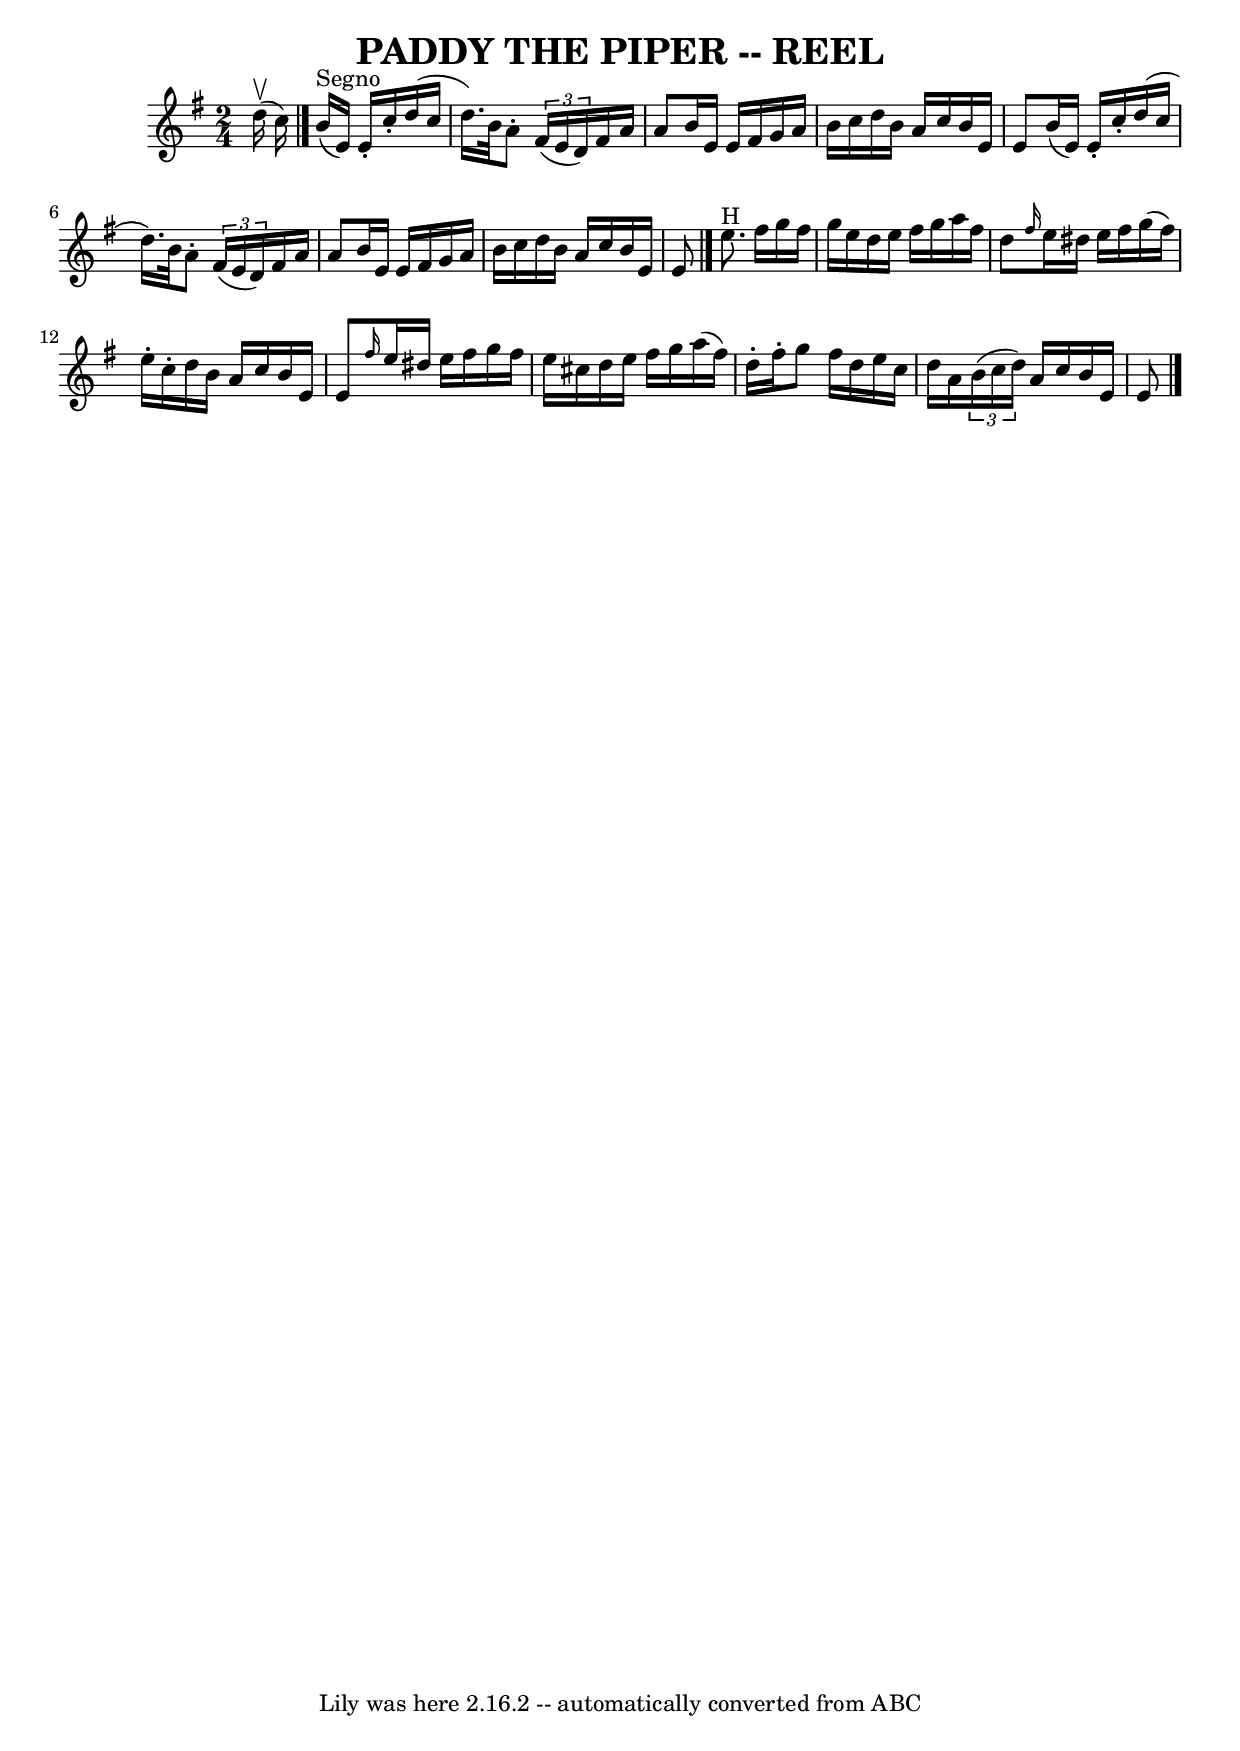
\version "2.16.2"
\include "Mammoth.ily"
\header {
  %% book = "Ryan's Mammoth Collection of Fiddle Tunes"
  crossRefNumber = "1"
  footnotes = ""
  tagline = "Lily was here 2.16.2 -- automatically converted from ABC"
  title = "PADDY THE PIPER -- REEL"

}
voicedefault =  {


  \time 2/4 
  \key g \major
 d''16 (^\upbow c''16)     |
  
  \bar "|." b'16^"Segno"(e'16) e'16 -. c''16 -. d''16 (c''16    
  d''16.) b'32    |
  a'8 -. \times 2/3 { fis'16 (e'16 d'16  
		      -) 
		    } fis'16 a'16 a'8    |
  b'16 e'16 e'16 fis'16    
  g'16 a'16 b'16 c''16    |
  d''16 b'16 a'16 c''16    
  b'16 e'16 e'8    |
  b'16 (e'16) e'16 -. c''16 -.   
  d''16 (c''16 d''16.) b'32    |
  a'8 -. \times 2/3 { fis'16 
		      (e'16 d'16) 
		    } fis'16 a'16 a'8    |
  b'16 e'16    
  e'16 fis'16 g'16 a'16 b'16 c''16    |
  d''16 b'16    
  a'16 c''16 b'16 e'16 e'8      \bar "|." e''8.^"H" fis''16    
  g''16 fis''16 g''16 e''16    |
  d''16 e''16 fis''16    
  g''16 a''16 fis''16 d''8    |
  \grace { fis''16  
	 } e''16    
  dis''16 e''16 fis''16 g''16 (fis''16) e''16 -. c''16 -.   
  |
  d''16 b'16 a'16 c''16 b'16 e'16 e'8    |
  
  \grace { fis''16  
	 } e''16 dis''16 e''16 fis''16 g''16    
  fis''16 e''16 cis''16    |
  d''16 e''16 fis''16 g''16    
  a''16 (fis''16) d''16 -. fis''16 -.   |
  g''8 fis''16    
  d''16 e''16 c''16 d''16 a'16    |
  \times 2/3 { b'16 (
	       c''16 d''16) 
	     } a'16 c''16 b'16 e'16 e'8      \bar "|."   

}

\score{
  <<

    \context Staff="default"
    {
      \voicedefault 
      
    }

  >>
  \layout {
    
  }
  \midi {
  }

}
